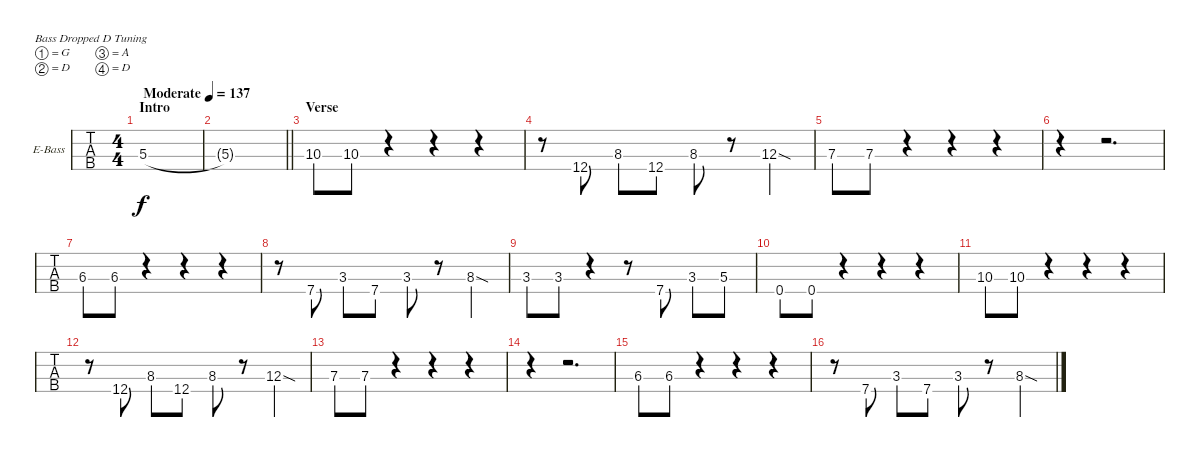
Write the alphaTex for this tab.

\bracketExtendMode groupsimilarinstruments
\firstSystemTrackNameOrientation horizontal
\otherSystemsTrackNameOrientation horizontal
\track ("Nikolai" "E-Bass") {instrument electricbasspick}
\staff {tabs}
\tuning (G2 D2 A1 D1)
\ts (4 4)
\beaming (8 2 2 2 2)
\section ("" "Intro")
\tempo (137 "Moderate")
\clef f4
\ks c
5.3.1{dy f instrument electricbasspick} |
\barLineRight lightlight
5.3{t}.1 |
\section ("" "Verse")
10.3.8 10.3.8 r.4 r.4 r.4 |
r.8 12.4.8 8.3.8 12.4.8 8.3.8 r.8 12.3{sod}.4 |
7.3.8 7.3.8 r.4 r.4 r.4 |
r.4 r.2{d} |
6.3.8 6.3.8 r.4 r.4 r.4 |
r.8 7.4.8 3.3.8 7.4.8 3.3.8 r.8 8.3{sod}.4 |
3.3.8 3.3.8 r.4 r.8 7.4.8 3.3.8 5.3.8 |
0.4.8 0.4.8 r.4 r.4 r.4 |
10.3.8 10.3.8 r.4 r.4 r.4 |
r.8 12.4.8 8.3.8 12.4.8 8.3.8 r.8 12.3{sod}.4 |
7.3.8 7.3.8 r.4 r.4 r.4 |
r.4 r.2{d} |
6.3.8 6.3.8 r.4 r.4 r.4 |
r.8 7.4.8 3.3.8 7.4.8 3.3.8 r.8 8.3{sod}.4
